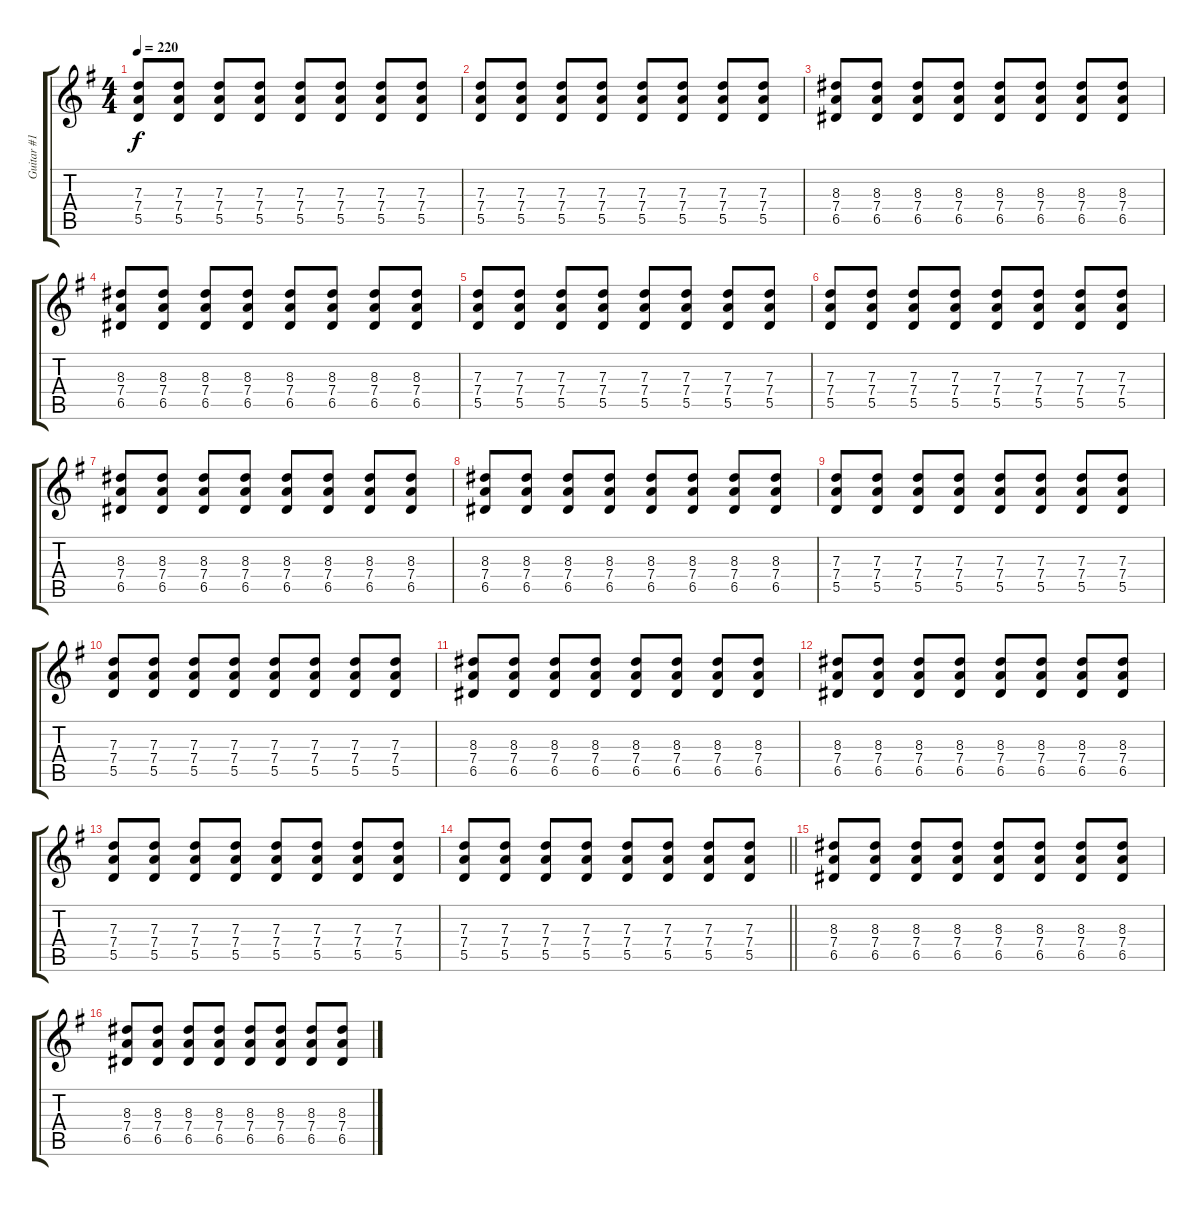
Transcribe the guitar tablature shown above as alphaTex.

\track ("Guitar #1" "Guitar #1") {instrument distortionguitar}
\staff {score tabs}
\tuning (E4 B3 G3 D3 A2 E2) {hide}
\ts (4 4)
\tempo 220
\clef g2
\ks eminor
(7.3 7.4 5.5).8{dy f} (7.3 7.4 5.5).8 (7.3 7.4 5.5).8 (7.3 7.4 5.5).8 (7.3 7.4 5.5).8 (7.3 7.4 5.5).8 (7.3 7.4 5.5).8 (7.3 7.4 5.5).8 |
(7.3 7.4 5.5).8 (7.3 7.4 5.5).8 (7.3 7.4 5.5).8 (7.3 7.4 5.5).8 (7.3 7.4 5.5).8 (7.3 7.4 5.5).8 (7.3 7.4 5.5).8 (7.3 7.4 5.5).8 |
(8.3 7.4 6.5).8 (8.3 7.4 6.5).8 (8.3 7.4 6.5).8 (8.3 7.4 6.5).8 (8.3 7.4 6.5).8 (8.3 7.4 6.5).8 (8.3 7.4 6.5).8 (8.3 7.4 6.5).8 |
(8.3 7.4 6.5).8 (8.3 7.4 6.5).8 (8.3 7.4 6.5).8 (8.3 7.4 6.5).8 (8.3 7.4 6.5).8 (8.3 7.4 6.5).8 (8.3 7.4 6.5).8 (8.3 7.4 6.5).8 |
(7.3 7.4 5.5).8 (7.3 7.4 5.5).8 (7.3 7.4 5.5).8 (7.3 7.4 5.5).8 (7.3 7.4 5.5).8 (7.3 7.4 5.5).8 (7.3 7.4 5.5).8 (7.3 7.4 5.5).8 |
(7.3 7.4 5.5).8 (7.3 7.4 5.5).8 (7.3 7.4 5.5).8 (7.3 7.4 5.5).8 (7.3 7.4 5.5).8 (7.3 7.4 5.5).8 (7.3 7.4 5.5).8 (7.3 7.4 5.5).8 |
(8.3 7.4 6.5).8 (8.3 7.4 6.5).8 (8.3 7.4 6.5).8 (8.3 7.4 6.5).8 (8.3 7.4 6.5).8 (8.3 7.4 6.5).8 (8.3 7.4 6.5).8 (8.3 7.4 6.5).8 |
(8.3 7.4 6.5).8 (8.3 7.4 6.5).8 (8.3 7.4 6.5).8 (8.3 7.4 6.5).8 (8.3 7.4 6.5).8 (8.3 7.4 6.5).8 (8.3 7.4 6.5).8 (8.3 7.4 6.5).8 |
(7.3 7.4 5.5).8 (7.3 7.4 5.5).8 (7.3 7.4 5.5).8 (7.3 7.4 5.5).8 (7.3 7.4 5.5).8 (7.3 7.4 5.5).8 (7.3 7.4 5.5).8 (7.3 7.4 5.5).8 |
(7.3 7.4 5.5).8 (7.3 7.4 5.5).8 (7.3 7.4 5.5).8 (7.3 7.4 5.5).8 (7.3 7.4 5.5).8 (7.3 7.4 5.5).8 (7.3 7.4 5.5).8 (7.3 7.4 5.5).8 |
(8.3 7.4 6.5).8 (8.3 7.4 6.5).8 (8.3 7.4 6.5).8 (8.3 7.4 6.5).8 (8.3 7.4 6.5).8 (8.3 7.4 6.5).8 (8.3 7.4 6.5).8 (8.3 7.4 6.5).8 |
(8.3 7.4 6.5).8 (8.3 7.4 6.5).8 (8.3 7.4 6.5).8 (8.3 7.4 6.5).8 (8.3 7.4 6.5).8 (8.3 7.4 6.5).8 (8.3 7.4 6.5).8 (8.3 7.4 6.5).8 |
(7.3 7.4 5.5).8 (7.3 7.4 5.5).8 (7.3 7.4 5.5).8 (7.3 7.4 5.5).8 (7.3 7.4 5.5).8 (7.3 7.4 5.5).8 (7.3 7.4 5.5).8 (7.3 7.4 5.5).8 |
\barLineRight lightlight
(7.3 7.4 5.5).8 (7.3 7.4 5.5).8 (7.3 7.4 5.5).8 (7.3 7.4 5.5).8 (7.3 7.4 5.5).8 (7.3 7.4 5.5).8 (7.3 7.4 5.5).8 (7.3 7.4 5.5).8 |
(8.3 7.4 6.5).8 (8.3 7.4 6.5).8 (8.3 7.4 6.5).8 (8.3 7.4 6.5).8 (8.3 7.4 6.5).8 (8.3 7.4 6.5).8 (8.3 7.4 6.5).8 (8.3 7.4 6.5).8 |
(8.3 7.4 6.5).8 (8.3 7.4 6.5).8 (8.3 7.4 6.5).8 (8.3 7.4 6.5).8 (8.3 7.4 6.5).8 (8.3 7.4 6.5).8 (8.3 7.4 6.5).8 (8.3 7.4 6.5).8
